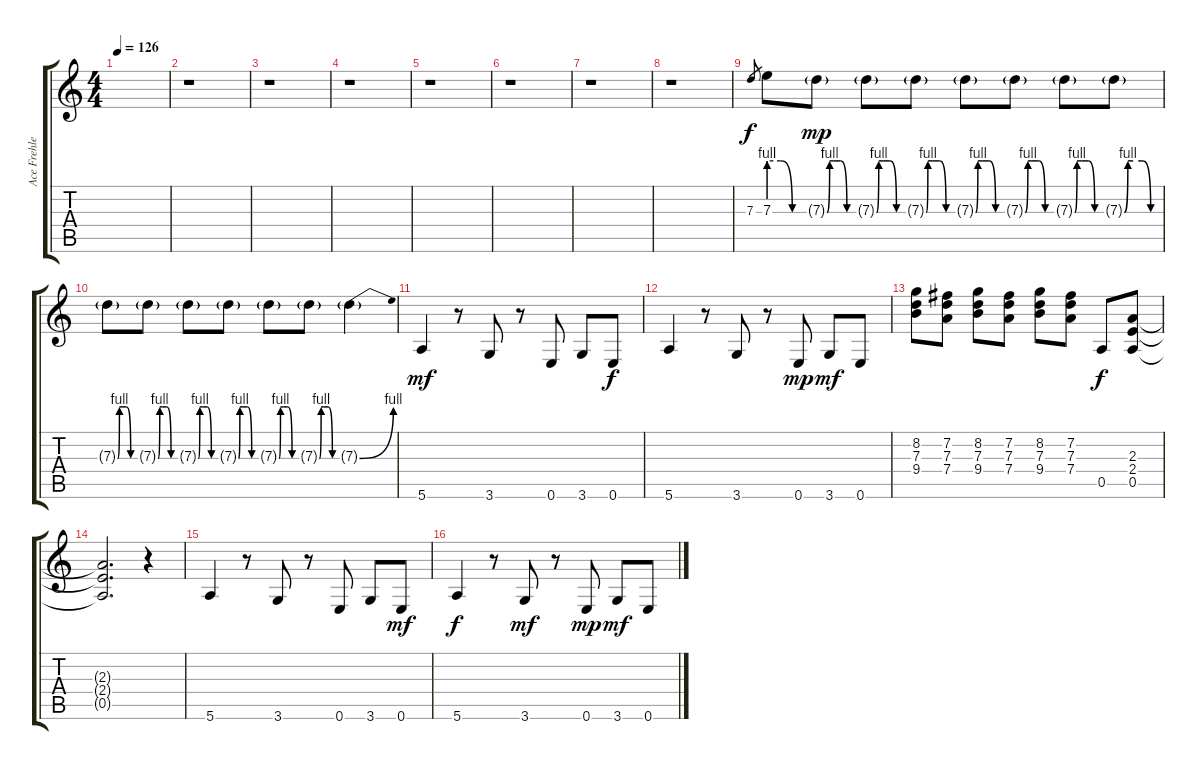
\track ("Ace Frehley" "Ace Frehle") {instrument distortionguitar}
\staff {score tabs}
\tuning (E4 B3 G3 D3 A2 E2) {hide}
\ts (4 4)
\tempo 126
\clef g2
\ks c
|
r.1 |
r.1 |
r.1 |
r.1 |
r.1 |
r.1 |
r.1 |
7.3.8{gr} 7.3{be (custom 0 4 20 4 40 0 60 0)}.8 7.3{be (custom 0 0 6 4 15 4 30 4 45 0 60 0) g}.8{dy mp} 7.3{be (custom 0 0 5 4 15 4 30 4 45 0 60 0) g}.8 7.3{be (custom 0 0 4 4 15 4 30 4 45 0 60 0) g}.8 7.3{be (custom 0 0 5 4 15 4 30 4 45 0 60 0) g}.8 7.3{be (custom 0 0 6 4 15 4 30 4 45 0 60 0) g}.8 7.3{be (custom 0 0 5 4 15 4 30 4 45 0 60 0) g}.8 7.3{be (custom 0 0 6 4 15 4 30 4 45 0 60 0) g}.8 |
7.3{be (custom 0 0 6 4 15 4 30 4 45 0 60 0) g}.8 7.3{be (custom 0 0 6 4 15 4 30 4 45 0 60 0) g}.8 7.3{be (custom 0 0 5 4 15 4 30 4 45 0 60 0) g}.8 7.3{be (custom 0 0 4 4 15 4 30 4 45 0 60 0) g}.8 7.3{be (custom 0 0 5 4 15 4 30 4 45 0 60 0) g}.8 7.3{be (custom 0 0 6 4 15 4 30 4 45 0 60 0) g}.8 7.3{be (bend 0 0 60 4) g}.4 |
5.6.4{dy mf} r.8 3.6.8 r.8 0.6.8 3.6.8 0.6.8{dy f} |
5.6.4 r.8 3.6.8 r.8 0.6.8{dy mp} 3.6.8{dy mf} 0.6.8 |
(8.2 7.3 9.4).8 (7.2 7.3 7.4).8 (8.2 7.3 9.4).8 (7.2 7.3 7.4).8 (8.2 7.3 9.4).8 (7.2 7.3 7.4).8 0.5.8{dy f} (2.3 2.4 0.5).8 |
(2.3{t} 2.4{t} 0.5{t}).2{d} r.4 |
5.6.4 r.8 3.6.8 r.8 0.6.8 3.6.8 0.6.8{dy mf} |
5.6.4{dy f} r.8 3.6.8{dy mf} r.8 0.6.8{dy mp} 3.6.8{dy mf} 0.6.8
